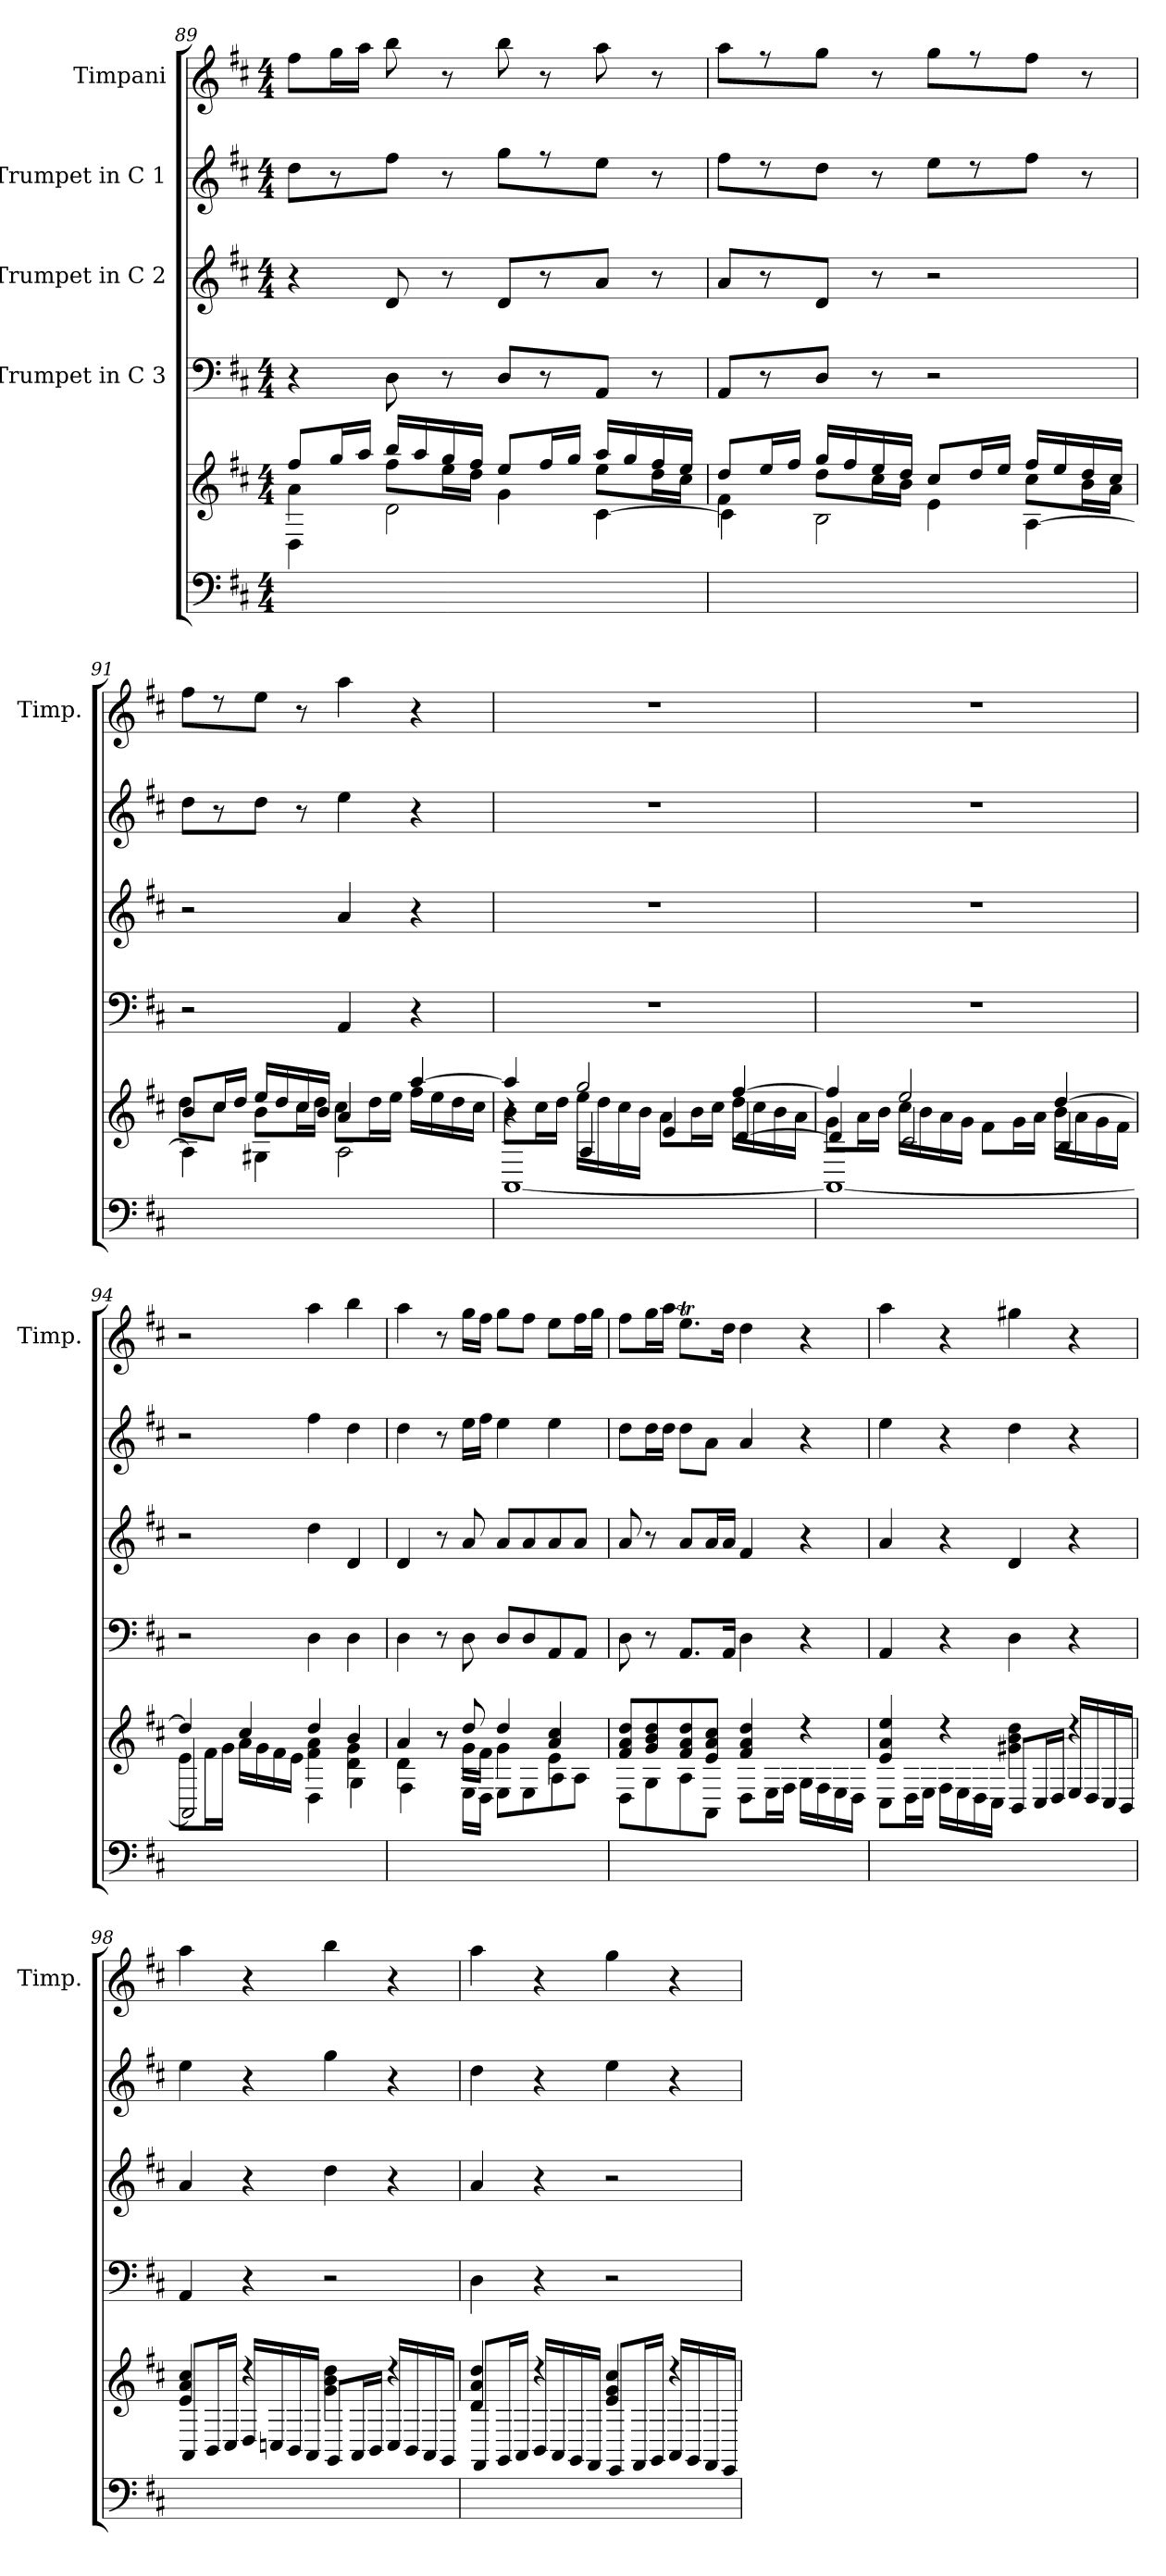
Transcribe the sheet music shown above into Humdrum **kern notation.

**kern	**kern	**kern	**kern	**kern	**kern
*part5	*part5	*part4	*part3	*part2	*part1
*staff6	*staff5	*staff4	*staff3	*staff2	*staff1
*	*	*I"Trumpet in C 3	*I"Trumpet in C 2	*I"Trumpet in C 1	*I"Timpani
*	*	*	*	*	*I'Timp.
*clefF4	*clefG2	*clefF4	*clefG2	*clefG2	*clefG2
*k[f#c#]	*k[f#c#]	*k[f#c#]	*k[f#c#]	*k[f#c#]	*k[f#c#]
*	*D:	*D:	*D:	*D:	*D:
*M4/4	*M4/4	*M4/4	*M4/4	*M4/4	*M4/4
=89	=89	=89	=89	=89	=89
*	*^	*	*	*	*
*	*	*^	*	*	*	*
1ryy	8ff#/L	4a\	4D\	4r	4r	8dd\L	8ff#\L
.	16gg/L	.	.	.	.	8r	16gg\L
.	16aa/JJ	.	.	.	.	.	16aa\JJ
.	16bb/LL	8ff#\L	2d\	8D\	8d/	8ff#\J	8bb\
.	16aa/	.	.	.	.	.	.
.	16gg/	16ee\L	.	8r	8r	8r	8r
.	16ff#/JJ	16dd\JJ	.	.	.	.	.
.	8ee/L	4g\	.	8D/L	8d/L	8gg\L	8bb\
.	16ff#/L	.	.	8r	8r	8r	8r
.	16gg/JJ	.	.	.	.	.	.
.	16aa/LL	8ee\L	[4c#\	8AA/J	8a/J	8ee\J	8aa\
.	16gg/	.	.	.	.	.	.
.	16ff#/	16dd\L	.	8r	8r	8r	8r
.	16ee/JJ	16cc#\JJ	.	.	.	.	.
!!LO:LB:g=z
=90	=90	=90	=90	=90	=90	=90	=90
1ryy	8dd/L	4f#\	4c#\]	8AA/L	8a/L	8ff#\L	8aa\L
.	16ee/L	.	.	8r	8r	8r	8r
.	16ff#/JJ	.	.	.	.	.	.
.	16gg/LL	8dd\L	2B\	8D/J	8d/J	8dd\J	8gg\J
.	16ff#/	.	.	.	.	.	.
.	16ee/	16cc#\L	.	8r	8r	8r	8r
.	16dd/JJ	16b\JJ	.	.	.	.	.
.	8cc#/L	4e\	.	2r	2r	8ee\L	8gg\L
.	16dd/L	.	.	.	.	8r	8r
.	16ee/JJ	.	.	.	.	.	.
.	16ff#/LL	8cc#\L	[4A\	.	.	8ff#\J	8ff#\J
.	16ee/	.	.	.	.	.	.
.	16dd/	16b\L	.	.	.	8r	8r
.	16cc#/JJ	16a\JJ	.	.	.	.	.
=91	=91	=91	=91	=91	=91	=91	=91
1ryy	8b/L	8dd\L	4A\]	2r	2r	8dd\L	8ff#\L
.	16cc#/L	8cc#\J	.	.	.	8r	8r
.	16dd/JJ	.	.	.	.	.	.
.	16ee/LL	8b\L	4G#X\	.	.	8dd\J	8ee\J
.	16dd/	.	.	.	.	.	.
.	16cc#/	16cc#\L	.	.	.	8r	8r
.	16b/JJ	16dd\JJ	.	.	.	.	.
.	4a/	8cc#\L	2A\	4AA/	4a/	4ee\	4aa\
.	.	16dd\L	.	.	.	.	.
.	.	16ee\JJ	.	.	.	.	.
.	[4aa/	16ff#\LL	.	4r	4r	4r	4r
.	.	16ee\	.	.	.	.	.
.	.	16dd\	.	.	.	.	.
.	.	16cc#\JJ	.	.	.	.	.
=92	=92	=92	=92	=92	=92	=92	=92
*	*	*	*^	*	*	*	*
1ryy	4aa/]	8b\L	4r	[1AA	1r	1r	1r	1r
.	.	16cc#\L	.	.	.	.	.	.
.	.	16dd\JJ	.	.	.	.	.	.
.	2gg/	16ee\LL	4A/	.	.	.	.	.
.	.	16dd\	.	.	.	.	.	.
.	.	16cc#\	.	.	.	.	.	.
.	.	16b\JJ	.	.	.	.	.	.
.	.	8a\L	4e/	.	.	.	.	.
.	.	16b\L	.	.	.	.	.	.
.	.	16cc#\JJ	.	.	.	.	.	.
.	[4ff#/	16dd\LL	[4d/	.	.	.	.	.
.	.	16cc#\	.	.	.	.	.	.
.	.	16b\	.	.	.	.	.	.
.	.	16a\JJ	.	.	.	.	.	.
=93	=93	=93	=93	=93	=93	=93	=93	=93
1ryy	4ff#/]	8g\L	4d/]	1AA_	1r	1r	1r	1r
.	.	16a\L	.	.	.	.	.	.
.	.	16b\JJ	.	.	.	.	.	.
.	2ee/	16cc#\LL	2c#/	.	.	.	.	.
.	.	16b\	.	.	.	.	.	.
.	.	16a\	.	.	.	.	.	.
.	.	16g\JJ	.	.	.	.	.	.
.	.	8f#\L	.	.	.	.	.	.
.	.	16g\L	.	.	.	.	.	.
.	.	16a\JJ	.	.	.	.	.	.
.	[4dd/	16b\LL	4B/	.	.	.	.	.
.	.	16a\	.	.	.	.	.	.
.	.	16g\	.	.	.	.	.	.
.	.	16f#\JJ	.	.	.	.	.	.
*	*	*	*v	*v	*	*	*	*
!!LO:PB:g=z
=94	=94	=94	=94	=94	=94	=94	=94
1ryy	4dd/]	8e\L	2AA/]	2r	2r	2r	2r
.	.	16f#\L	.	.	.	.	.
.	.	16g\JJ	.	.	.	.	.
.	4cc#/	16a\LL	.	.	.	.	.
.	.	16g\	.	.	.	.	.
.	.	16f#\	.	.	.	.	.
.	.	16e\JJ	.	.	.	.	.
.	4dd/	4f#\ 4a\	4D\	4D\	4dd\	4ff#\	4aa\
.	4b/	4d\ 4g\	4G\	4D\	4d/	4dd\	4bb\
=95	=95	=95	=95	=95	=95	=95	=95
1ryy	4a/	4d\	4F#\	4D\	4d/	4dd\	4aa\
.	8r	8r	8r	8r	8r	8r	8r
.	8dd/	16g\LL	16E\LL	8D\	8a/	16ee\LL	16gg\LL
.	.	16f#\JJ	16D\JJ	.	.	16ff#\JJ	16ff#\JJ
.	4dd/	4g\	8E\L	8D/L	8a/L	4ee\	8gg\L
.	.	.	8E\	8D/	8a/	.	8ff#\J
.	4a/ 4cc#/	4e\	8A\	8AA/	8a/	4ee\	8ee\L
.	.	.	8A\J	8AA/J	8a/J	.	16ff#\L
.	.	.	.	.	.	.	16gg\JJ
*	*	*v	*v	*	*	*	*
=96	=96	=96	=96	=96	=96	=96
1ryy	8f#/ 8a/ 8dd/L	8D\L	8D\	8a/	8dd\L	8ff#\L
.	8g/ 8b/ 8dd/	8G\	8r	8r	16dd\L	16gg\L
.	.	.	.	.	16dd\JJ	16aa\JJ
.	8f#/ 8a/ 8dd/	8A\	8.AA/L	8a/L	8dd\L	8.eeT\L
.	8e/ 8a/ 8cc#/J	8AA\J	.	16a/L	8a\J	.
.	.	.	16AA/Jk	16a/JJ	.	16dd\Jk
.	4f#/ 4a/ 4dd/	8D\L	4D\	4f#/	4a/	4dd\
.	.	16E\L	.	.	.	.
.	.	16F#\JJ	.	.	.	.
.	4r	16G\LL	4r	4r	4r	4r
.	.	16F#\	.	.	.	.
.	.	16E\	.	.	.	.
.	.	16D\JJ	.	.	.	.
=97	=97	=97	=97	=97	=97	=97
1ryy	4e/ 4a/ 4ee/	8C#\L	4AA/	4a/	4ee\	4aa\
.	.	16D\L	.	.	.	.
.	.	16E\JJ	.	.	.	.
.	4r	16F#\LL	4r	4r	4r	4r
.	.	16E\	.	.	.	.
.	.	16D\	.	.	.	.
.	.	16C#\JJ	.	.	.	.
.	4g#X\ 4b\ 4dd\	8BB/L	4D\	4d/	4dd\	4gg#X\
.	.	16C#/L	.	.	.	.
.	.	16D/JJ	.	.	.	.
.	4r	16E/LL	4r	4r	4r	4r
.	.	16D/	.	.	.	.
.	.	16C#/	.	.	.	.
.	.	16BB/JJ	.	.	.	.
!!LO:LB:g=z
=98	=98	=98	=98	=98	=98	=98
1ryy	4e/ 4a/ 4cc#/	8AA/L	4AA/	4a/	4ee\	4aa\
.	.	16BB/L	.	.	.	.
.	.	16C#/JJ	.	.	.	.
.	4r	16D/LL	4r	4r	4r	4r
.	.	16Cn/	.	.	.	.
.	.	16BB/	.	.	.	.
.	.	16AA/JJ	.	.	.	.
.	4g\ 4b\ 4dd\	8GG/L	2r	4dd\	4gg\	4bb\
.	.	16AA/L	.	.	.	.
.	.	16BB/JJ	.	.	.	.
.	4r	16C/LL	.	4r	4r	4r
.	.	16BB/	.	.	.	.
.	.	16AA/	.	.	.	.
.	.	16GG/JJ	.	.	.	.
=99	=99	=99	=99	=99	=99	=99
1ryy	4d/ 4a/ 4dd/	8FF#/L	4D\	4a/	4dd\	4aa\
.	.	16GG/L	.	.	.	.
.	.	16AA/JJ	.	.	.	.
.	4r	16BB/LL	4r	4r	4r	4r
.	.	16AA/	.	.	.	.
.	.	16GG/	.	.	.	.
.	.	16FF#/JJ	.	.	.	.
.	4e/ 4g/ 4cc#/	8EE/L	2r	2r	4ee\	4gg\
.	.	16FF#/L	.	.	.	.
.	.	16GG/JJ	.	.	.	.
.	4r	16AA/LL	.	.	4r	4r
.	.	16GG/	.	.	.	.
.	.	16FF#/	.	.	.	.
.	.	16EE/JJ	.	.	.	.
*	*v	*v	*	*	*	*
=	=	=	=	=	=
*-	*-	*-	*-	*-	*-
